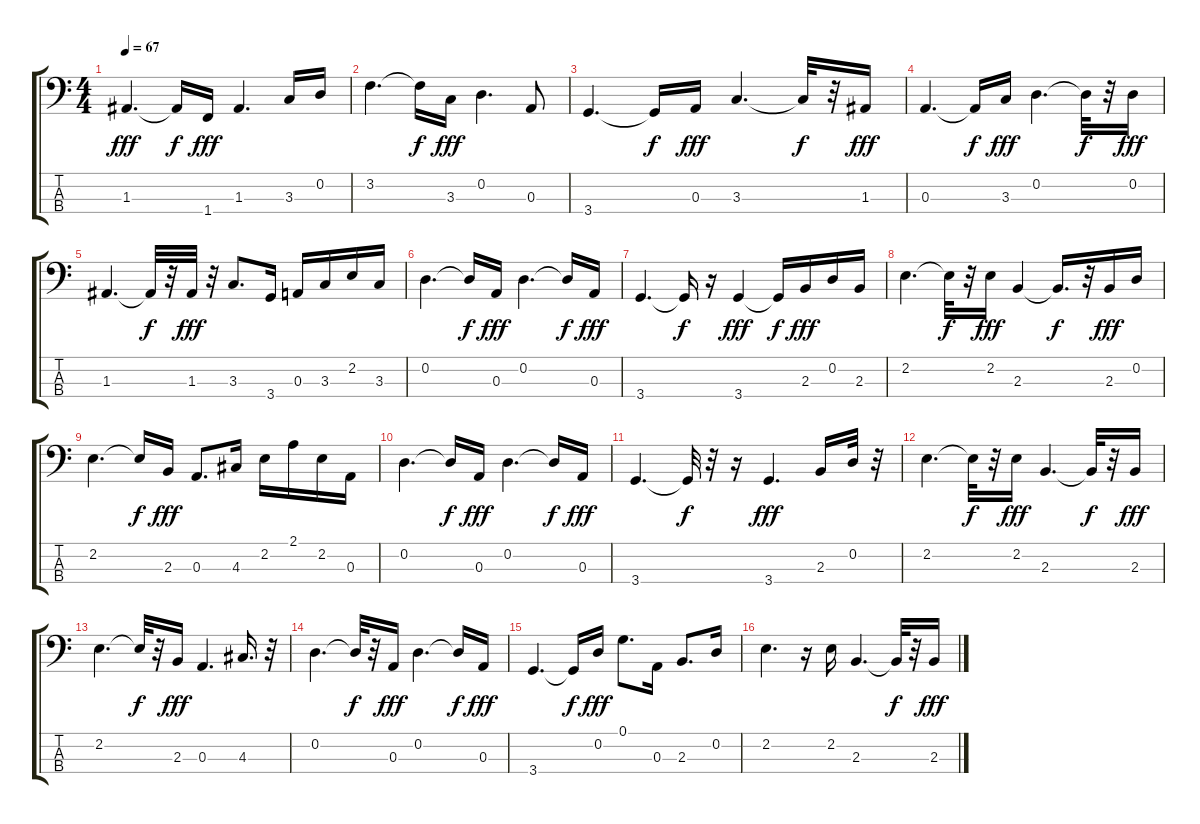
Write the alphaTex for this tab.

\track "" {instrument fretlessbass}
\staff {score tabs}
\tuning (G2 D2 A1 E1) {hide}
\ts (4 4)
\tempo 67
\clef f4
\ks c
1.3.4{d dy fff} 1.3{t}.16{dy f} 1.4.16{dy fff} 1.3.4{d} 3.3.16 0.2.16 |
3.2.4{d} 3.2{t}.16{dy f} 3.3.16{dy fff} 0.2.4{d} 0.3.8 |
3.4.4{d} 3.4{t}.16{dy f} 0.3.16{dy fff} 3.3.4{d} 3.3{t}.32{dy f} r.32 1.3.16{dy fff} |
0.3.4{d} 0.3{t}.16{dy f} 3.3.16{dy fff} 0.2.4{d} 0.2{t}.32{dy f} r.32 0.2.16{dy fff} |
1.3.4{d} 1.3{t}.32{dy f} r.32 1.3.32{dy fff} r.32 3.3.8{d} 3.4.16 0.3.16 3.3.16 2.2.16 3.3.16 |
0.2.4{d} 0.2{t}.16{dy f} 0.3.16{dy fff} 0.2.4{d} 0.2{t}.16{dy f} 0.3.16{dy fff} |
3.4.4{d} 3.4{t}.16{dy f} r.16 3.4.4{dy fff} 3.4{t}.16{dy f} 2.3.16{dy fff} 0.2.16 2.3.16 |
2.2.4{d} 2.2{t}.32{dy f} r.32 2.2.16{dy fff} 2.3.4 2.3{t}.16{d dy f} r.32 2.3.16{dy fff} 0.2.16 |
2.2.4{d} 2.2{t}.16{dy f} 2.3.16{dy fff} 0.3.8{d} 4.3.16 2.2.16 2.1.16 2.2.16 0.3.16 |
0.2.4{d} 0.2{t}.16{dy f} 0.3.16{dy fff} 0.2.4{d} 0.2{t}.16{dy f} 0.3.16{dy fff} |
3.4.4{d} 3.4{t}.32{dy f} r.32 r.16 3.4.4{d dy fff} 2.3.16 0.2.32 r.32 |
2.2.4{d} 2.2{t}.32{dy f} r.32 2.2.16{dy fff} 2.3.4{d} 2.3{t}.32{dy f} r.32 2.3.16{dy fff} |
2.2.4{d} 2.2{t}.32{dy f} r.32 2.3.16{dy fff} 0.3.4{d} 4.3.16{d} r.32 |
0.2.4{d} 0.2{t}.32{dy f} r.32 0.3.16{dy fff} 0.2.4{d} 0.2{t}.16{dy f} 0.3.16{dy fff} |
3.4.4{d} 3.4{t}.16{dy f} 0.2.16{dy fff} 0.1.8{d} 0.3.16 2.3.8{d} 0.2.16 |
2.2.4{d} r.16 2.2.16 2.3.4{d} 2.3{t}.32{dy f} r.32 2.3.16{dy fff}
